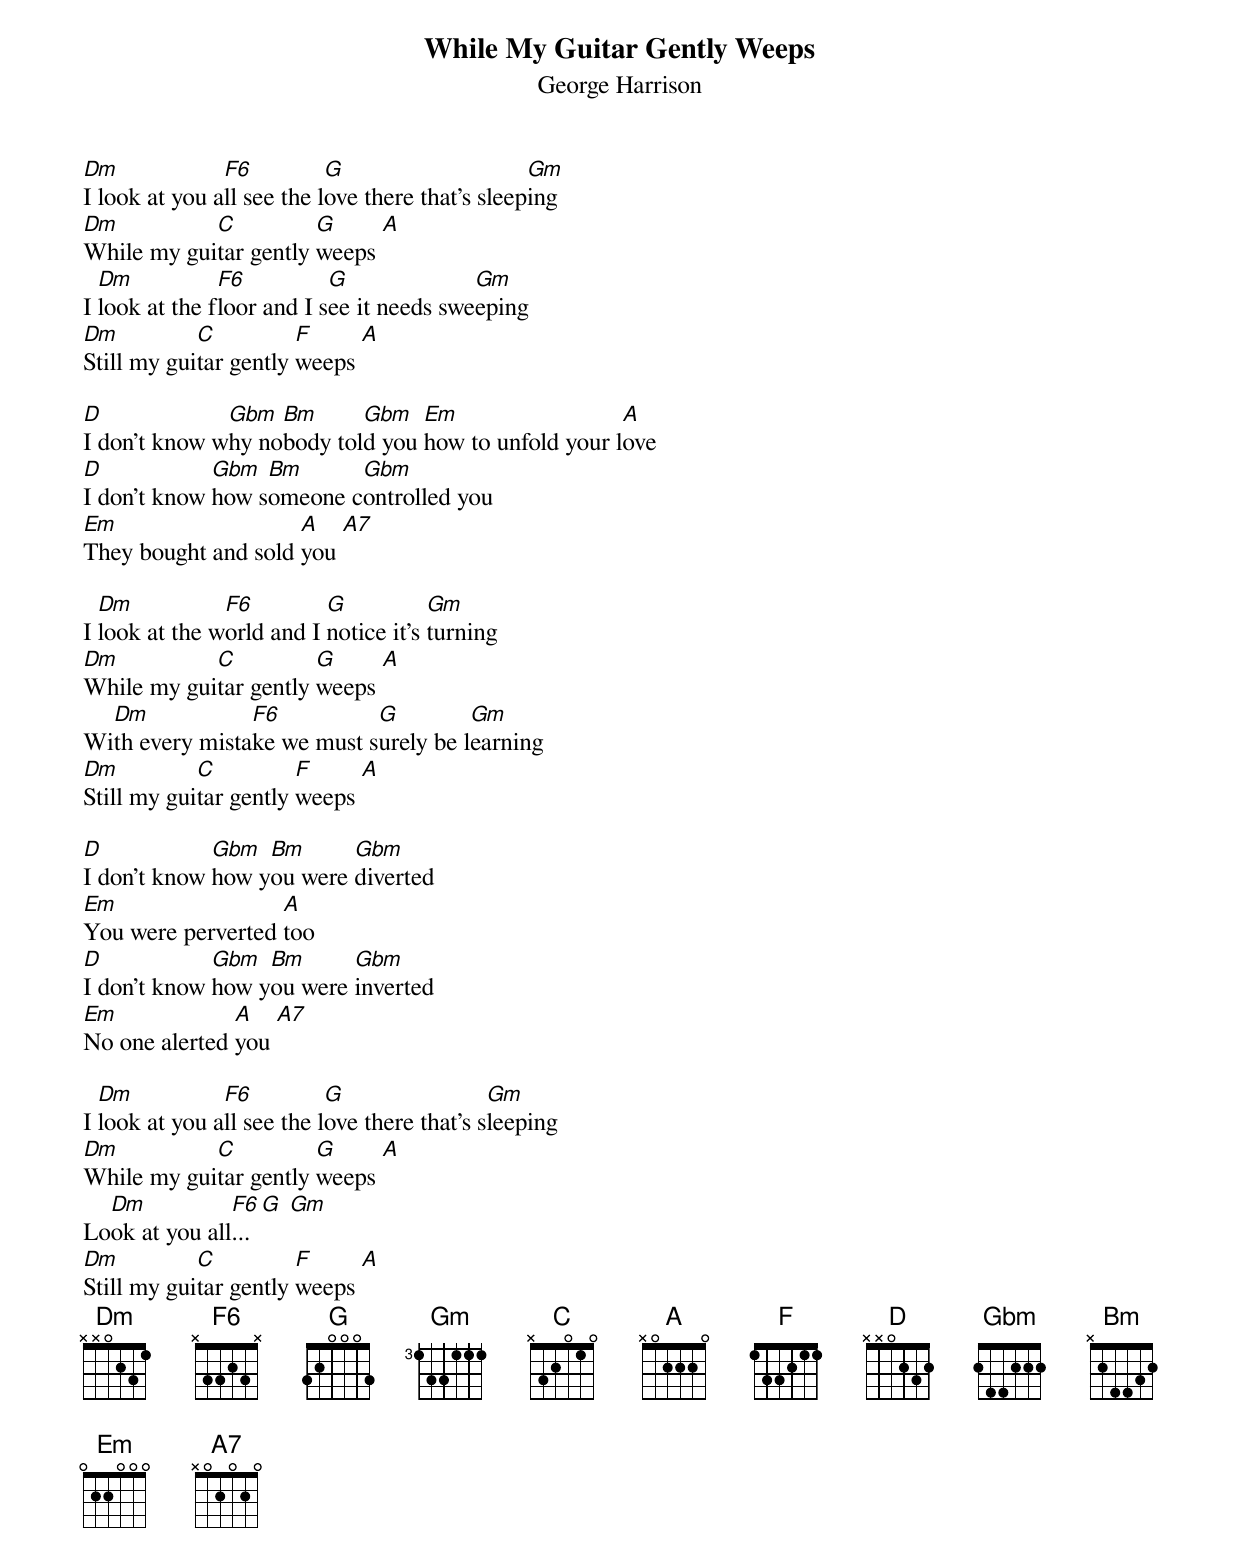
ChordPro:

{title: While My Guitar Gently Weeps}
{subtitle: George Harrison}

[Dm]I look at you a[F6]ll see the l[G]ove there that's sleep[Gm]ing
[Dm]While my gui[C]tar gently [G]weeps [A]
I [Dm]look at the f[F6]loor and I s[G]ee it needs swe[Gm]eping
[Dm]Still my gui[C]tar gently [F]weeps [A]

[D]I don't know w[Gbm]hy no[Bm]body tol[Gbm]d you [Em]how to unfold your l[A]ove
[D]I don't know [Gbm]how s[Bm]omeone c[Gbm]ontrolled you
[Em]They bought and sold [A]you [A7]

I [Dm]look at the w[F6]orld and I [G]notice it's [Gm]turning
[Dm]While my gui[C]tar gently [G]weeps [A]
Wi[Dm]th every mista[F6]ke we must s[G]urely be l[Gm]earning
[Dm]Still my gui[C]tar gently [F]weeps [A]

[D]I don't know [Gbm]how y[Bm]ou were [Gbm]diverted
[Em]You were perverted [A]too
[D]I don't know [Gbm]how y[Bm]ou were [Gbm]inverted
[Em]No one alerted [A]you [A7]

I [Dm]look at you a[F6]ll see the l[G]ove there that's s[Gm]leeping
[Dm]While my gui[C]tar gently [G]weeps [A]
Lo[Dm]ok at you all[F6]... [G] [Gm]
[Dm]Still my gui[C]tar gently [F]weeps [A]
